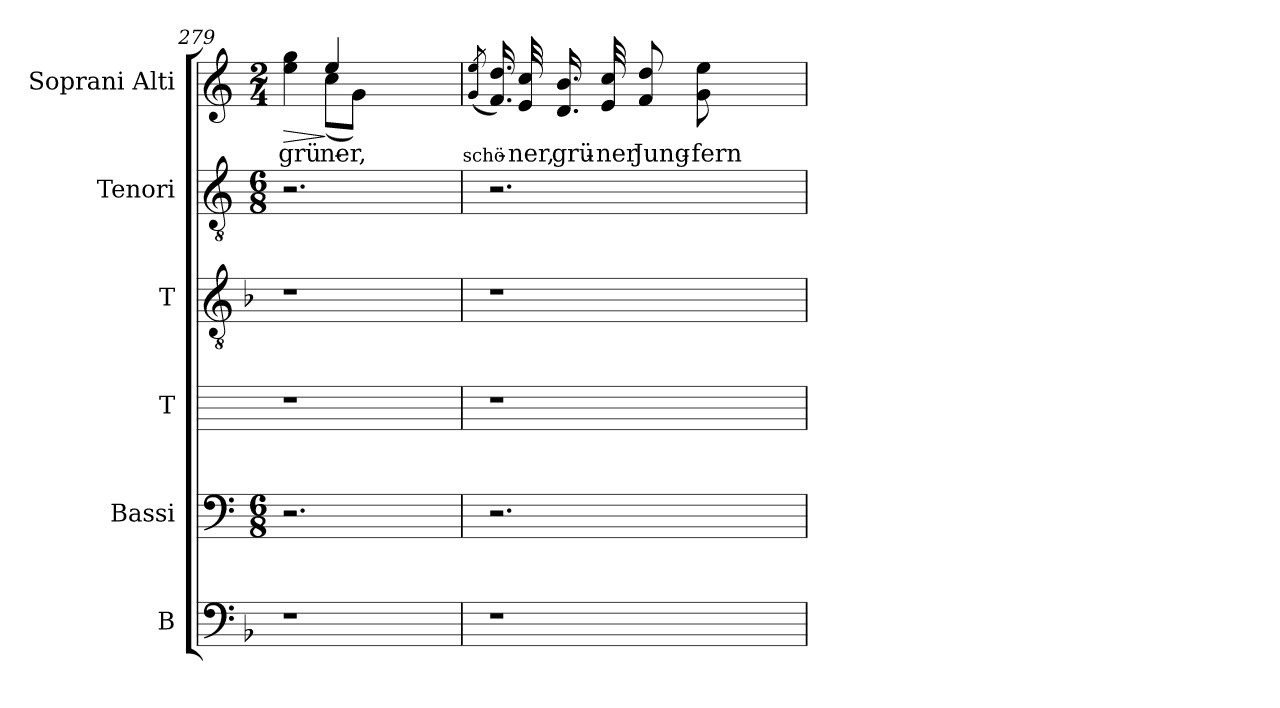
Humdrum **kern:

**kern	**kern	**kern	**kern	**kern	**kern	**text	**dynam
*part6	*part5	*part4	*part3	*part2	*part1	*part1	*part1
*staff6	*staff5	*staff4	*staff3	*staff2	*staff1	*staff1	*staff1
*I"B	*I"Bassi	*I"T	*I"T	*I"Tenori	*I"Soprani  Alti	*	*
*I'B	*I'B	*I'T	*I'T	*I'T	*I'S  A	*	*
*clefF4	*clefF4	*	*clefGv2	*clefGv2	*clefG2	*	*
*k[b-]	*k[]	*	*k[b-]	*k[]	*k[]	*	*
*F:	*C:	*	*F:	*C:	*C:	*	*
*	*M6/8	*	*	*M6/8	*M2/4	*	*
=279	=279	=279	=279	=279	=279	=279	=279
*	*	*	*	*	*^	*	*
!	!	!	!	!	!	!	!LO:LY:b	!LO:HP:b
1r	2.r	1r	1r	2.r	4ryy	4gg\ 4ee\	grü-	>
!	!	!	!	!	!	!	!LO:LY:b:rj	!
.	.	.	.	.	4ee/	(<8cc\L	-ner,	]
.	.	.	.	.	.	8g\J)	.	.
.	.	.	.	.	2ryy	2ryy	.	.
.	4ryy	.	.	4ryy	.	.	.	.
*	*	*	*	*	*v	*v	*	*
=280	=280	=280	=280	=280	=280	=280	=280
!	!	!	!	!	!	!LO:LY:b	!
.	.	.	.	.	(<8qee/ 8qg/	schö-	.
1r	2.r	1r	1r	2.r	16.dd/ 16.f/)	.	.
!	!	!	!	!	!	!LO:LY:b:cj	!
.	.	.	.	.	32cc/ 32e/	-ner,	.
!	!	!	!	!	!	!LO:LY:b:cj	!
.	.	.	.	.	16.b/ 16.d/	grü-	.
!	!	!	!	!	!	!LO:LY:b:cj	!
.	.	.	.	.	32cc/ 32e/	-ner	.
!	!	!	!	!	!	!LO:LY:b	!
.	.	.	.	.	8dd/ 8f/	Jung-	.
!	!	!	!	!	!	!LO:LY:b:rj	!
.	.	.	.	.	8ee\ 8g\	-fern-	.
.	.	.	.	.	2ryy	.	.
.	4ryy	.	.	4ryy	.	.	.
=	=	=	=	=	=	=	=
*-	*-	*-	*-	*-	*-	*-	*-
